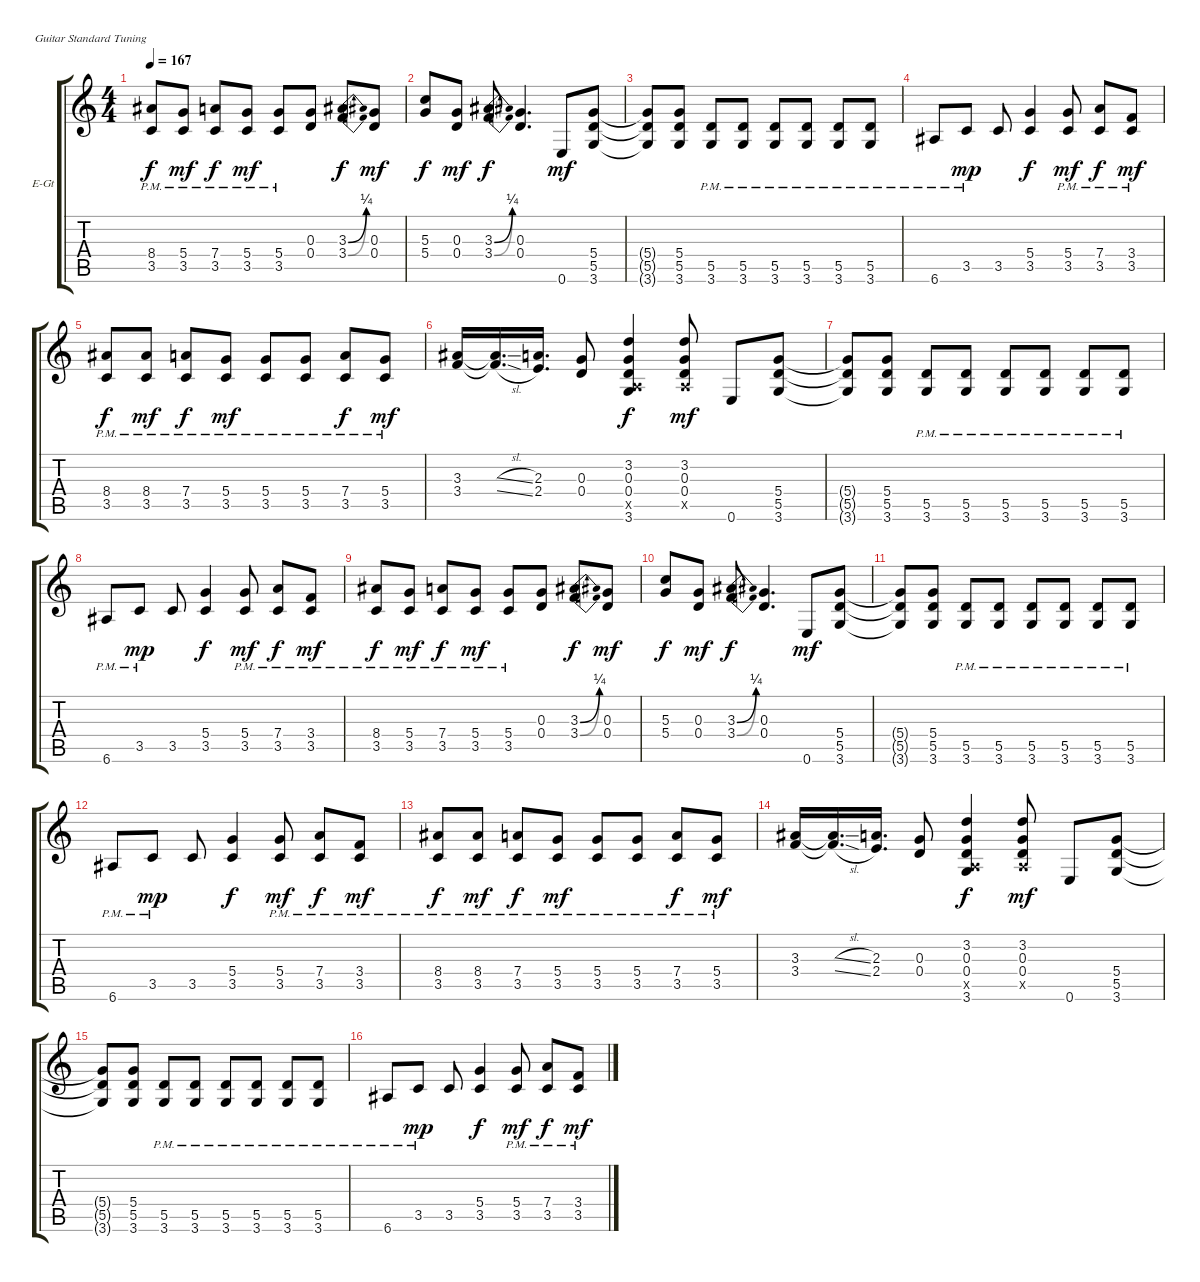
\bracketExtendMode groupsimilarinstruments
\firstSystemTrackNameOrientation horizontal
\otherSystemsTrackNameOrientation horizontal
\track ("Rhythm" "E-Gt") {instrument overdrivenguitar}
\staff {score tabs}
\tuning (E4 B3 G3 D3 A2 E2)
\ts (4 4)
\tempo 167
\clef g2
\scale
0.217764
\ks c
(8.4{pm} 3.5{pm}).8{dy f} (5.4{pm} 3.5{pm}).8{dy mf} (7.4{pm} 3.5{pm}).8{dy f} (5.4{pm} 3.5{pm}).8{dy mf} (5.4{pm} 3.5{pm}).8 (0.3 0.4).8 (3.3{be (bend 0 0 60 1)} 3.4{be (bend 0 0 60 1)}).8{dy f} (0.3 0.4).8{dy mf} |
\scale
0.286212 (5.3 5.4).8{dy f} (0.3 0.4).8{dy mf} (3.3{be (bend 0 0 60 1)} 3.4{be (bend 0 0 60 1)}).8{dy f} (0.3 0.4).4{d} 0.6.8{dy mf} (5.4 5.5 3.6).8 |
\scale
0.28388 (5.4{t} 5.5{t} 3.6{t}).8 (5.5 3.6 5.4).8 (5.5{pm} 3.6{pm}).8 (5.5{pm} 3.6{pm}).8 (5.5{pm} 3.6{pm}).8 (5.5{pm} 3.6{pm}).8 (5.5{pm} 3.6{pm}).8 (5.5{pm} 3.6{pm}).8 |
\scale
0.211232 6.6{pm}.8 3.5{pm}.8{dy mp} 3.5.8 (5.4 3.5).4{dy f} (5.4{pm} 3.5{pm}).8{dy mf} (7.4{pm} 3.5{pm}).8{dy f} (3.4{pm} 3.5{pm}).8{dy mf} |
\scale
0.219144 (8.4{pm} 3.5{pm}).8{dy f} (8.4{pm} 3.5{pm}).8{dy mf} (7.4{pm} 3.5{pm}).8{dy f} (5.4{pm} 3.5{pm}).8{dy mf} (5.4{pm} 3.5{pm}).8 (5.4{pm} 3.5{pm}).8 (7.4{pm} 3.5{pm}).8{dy f} (5.4{pm} 3.5{pm}).8{dy mf} |
\scale
0.287095 (3.3 3.4).16 (3.3{sl t} 3.4{sl t}).16{d} (2.3 2.4).16{d} (0.3 0.4).8 (0.4 0.5{x} 3.6 3.2 0.3).4{dy f} (0.3 0.4 3.2 0.5{x}).8{dy mf} 0.6.8 (5.4 5.5 3.6).8 |
\scale
0.286507 (5.4{t} 5.5{t} 3.6{t}).8 (5.5 3.6 5.4).8 (5.5{pm} 3.6{pm}).8 (5.5{pm} 3.6{pm}).8 (5.5{pm} 3.6{pm}).8 (5.5{pm} 3.6{pm}).8 (5.5{pm} 3.6{pm}).8 (5.5{pm} 3.6{pm}).8 |
\scale
0.209091 6.6{pm}.8 3.5{pm}.8{dy mp} 3.5.8 (5.4 3.5).4{dy f} (5.4{pm} 3.5{pm}).8{dy mf} (7.4{pm} 3.5{pm}).8{dy f} (3.4{pm} 3.5{pm}).8{dy mf} |
\scale
0.217764 (8.4{pm} 3.5{pm}).8{dy f} (5.4{pm} 3.5{pm}).8{dy mf} (7.4{pm} 3.5{pm}).8{dy f} (5.4{pm} 3.5{pm}).8{dy mf} (5.4{pm} 3.5{pm}).8 (0.3 0.4).8 (3.3{be (bend 0 0 60 1)} 3.4{be (bend 0 0 60 1)}).8{dy f} (0.3 0.4).8{dy mf} |
\scale
0.286212 (5.3 5.4).8{dy f} (0.3 0.4).8{dy mf} (3.3{be (bend 0 0 60 1)} 3.4{be (bend 0 0 60 1)}).8{dy f} (0.3 0.4).4{d} 0.6.8{dy mf} (5.4 5.5 3.6).8 |
\scale
0.288112 (5.4{t} 5.5{t} 3.6{t}).8 (5.5 3.6 5.4).8 (5.5{pm} 3.6{pm}).8 (5.5{pm} 3.6{pm}).8 (5.5{pm} 3.6{pm}).8 (5.5{pm} 3.6{pm}).8 (5.5{pm} 3.6{pm}).8 (5.5{pm} 3.6{pm}).8 |
\scale
0.212606 6.6{pm}.8 3.5{pm}.8{dy mp} 3.5.8 (5.4 3.5).4{dy f} (5.4{pm} 3.5{pm}).8{dy mf} (7.4{pm} 3.5{pm}).8{dy f} (3.4{pm} 3.5{pm}).8{dy mf} |
\scale
0.213448 (8.4{pm} 3.5{pm}).8{dy f} (8.4{pm} 3.5{pm}).8{dy mf} (7.4{pm} 3.5{pm}).8{dy f} (5.4{pm} 3.5{pm}).8{dy mf} (5.4{pm} 3.5{pm}).8 (5.4{pm} 3.5{pm}).8 (7.4{pm} 3.5{pm}).8{dy f} (5.4{pm} 3.5{pm}).8{dy mf} |
\scale
0.271383 (3.3 3.4).16 (3.3{sl t} 3.4{sl t}).16{d} (2.3 2.4).16{d} (0.3 0.4).8 (0.4 0.5{x} 3.6 3.2 0.3).4{dy f} (0.3 0.4 3.2 0.5{x}).8{dy mf} 0.6.8 (5.4 5.5 3.6).8 |
\scale
0.2994 (5.4{t} 5.5{t} 3.6{t}).8 (5.5 3.6 5.4).8 (5.5{pm} 3.6{pm}).8 (5.5{pm} 3.6{pm}).8 (5.5{pm} 3.6{pm}).8 (5.5{pm} 3.6{pm}).8 (5.5{pm} 3.6{pm}).8 (5.5{pm} 3.6{pm}).8 |
\scale
0.229141 6.6{pm}.8 3.5{pm}.8{dy mp} 3.5.8 (5.4 3.5).4{dy f} (5.4{pm} 3.5{pm}).8{dy mf} (7.4{pm} 3.5{pm}).8{dy f} (3.4{pm} 3.5{pm}).8{dy mf}
